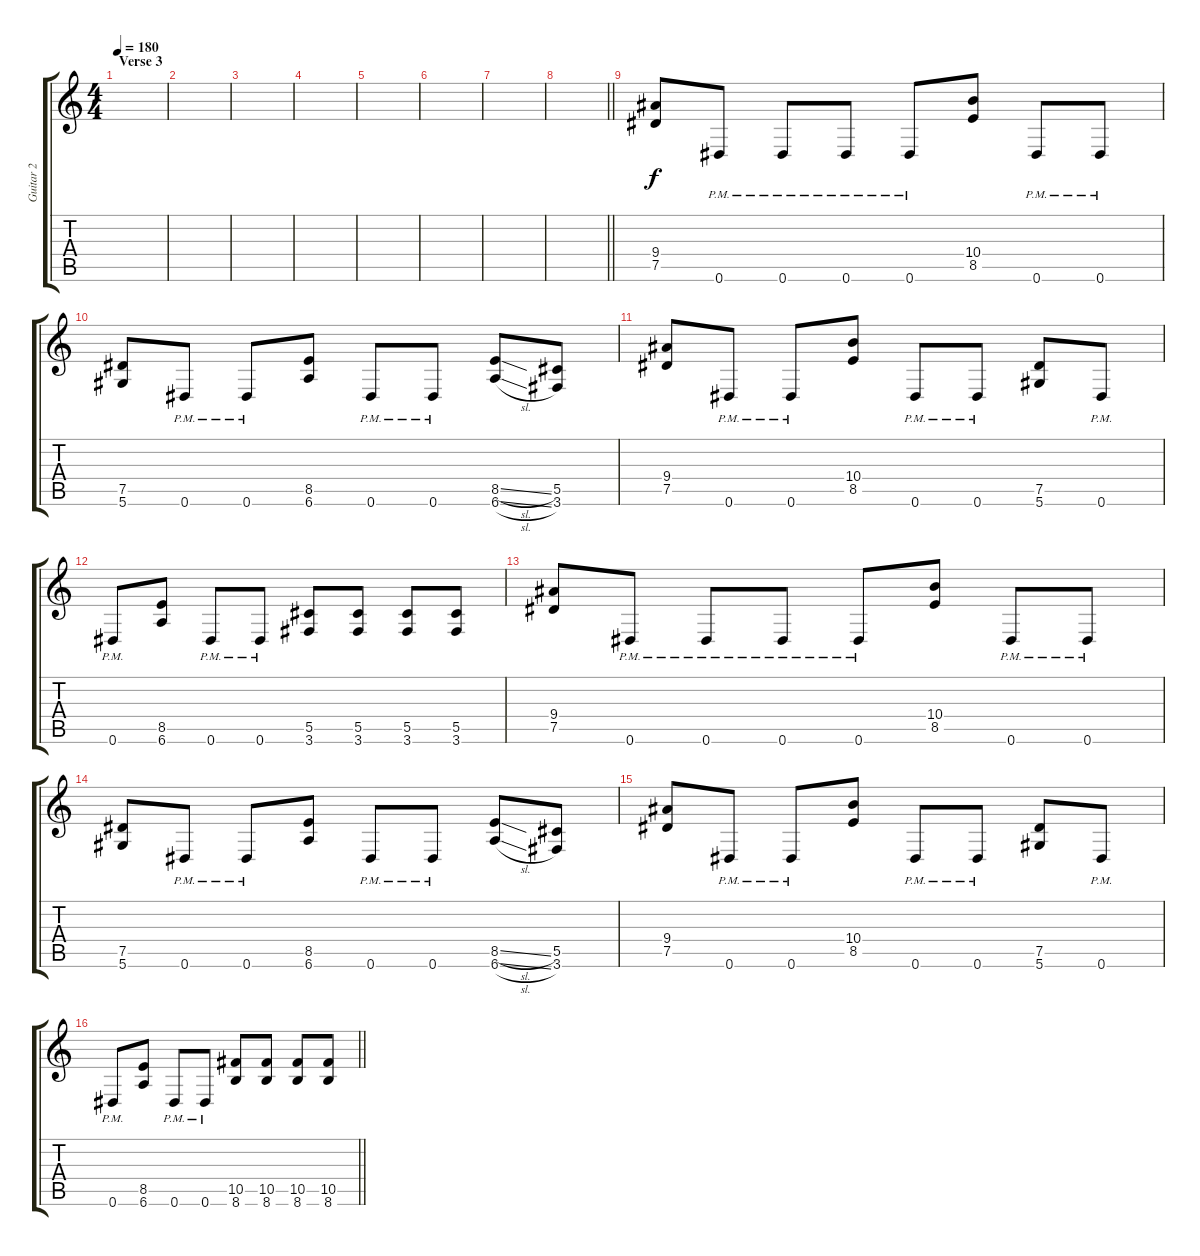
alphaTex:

\track ("Guitar 2" "Guitar 2") {instrument distortionguitar}
\staff {score tabs}
\tuning (Eb4 Bb3 Gb3 Db3 Ab2 Eb2) {hide}
\ts (4 4)
\section ("" "Verse 3")
\tempo 180
\clef g2
\ks c
|
|
|
|
|
|
|
\barLineRight lightlight
|
(9.4 7.5).8 0.6{pm}.8 0.6{pm}.8 0.6{pm}.8 0.6{pm}.8 (10.4 8.5).8 0.6{pm}.8 0.6{pm}.8 |
(7.5 5.6).8 0.6{pm}.8 0.6{pm}.8 (8.5 6.6).8 0.6{pm}.8 0.6{pm}.8 (8.5{sl} 6.6{sl}).8 (5.5 3.6).8 |
(9.4 7.5).8 0.6{pm}.8 0.6{pm}.8 (10.4 8.5).8 0.6{pm}.8 0.6{pm}.8 (7.5 5.6).8 0.6{pm}.8 |
0.6{pm}.8 (8.5 6.6).8 0.6{pm}.8 0.6{pm}.8 (5.5 3.6).8 (5.5 3.6).8 (5.5 3.6).8 (5.5 3.6).8 |
(9.4 7.5).8 0.6{pm}.8 0.6{pm}.8 0.6{pm}.8 0.6{pm}.8 (10.4 8.5).8 0.6{pm}.8 0.6{pm}.8 |
(7.5 5.6).8 0.6{pm}.8 0.6{pm}.8 (8.5 6.6).8 0.6{pm}.8 0.6{pm}.8 (8.5{sl} 6.6{sl}).8 (5.5 3.6).8 |
(9.4 7.5).8 0.6{pm}.8 0.6{pm}.8 (10.4 8.5).8 0.6{pm}.8 0.6{pm}.8 (7.5 5.6).8 0.6{pm}.8 |
\barLineRight lightlight
0.6{pm}.8 (8.5 6.6).8 0.6{pm}.8 0.6{pm}.8 (10.5 8.6).8 (10.5 8.6).8 (10.5 8.6).8 (10.5 8.6).8
